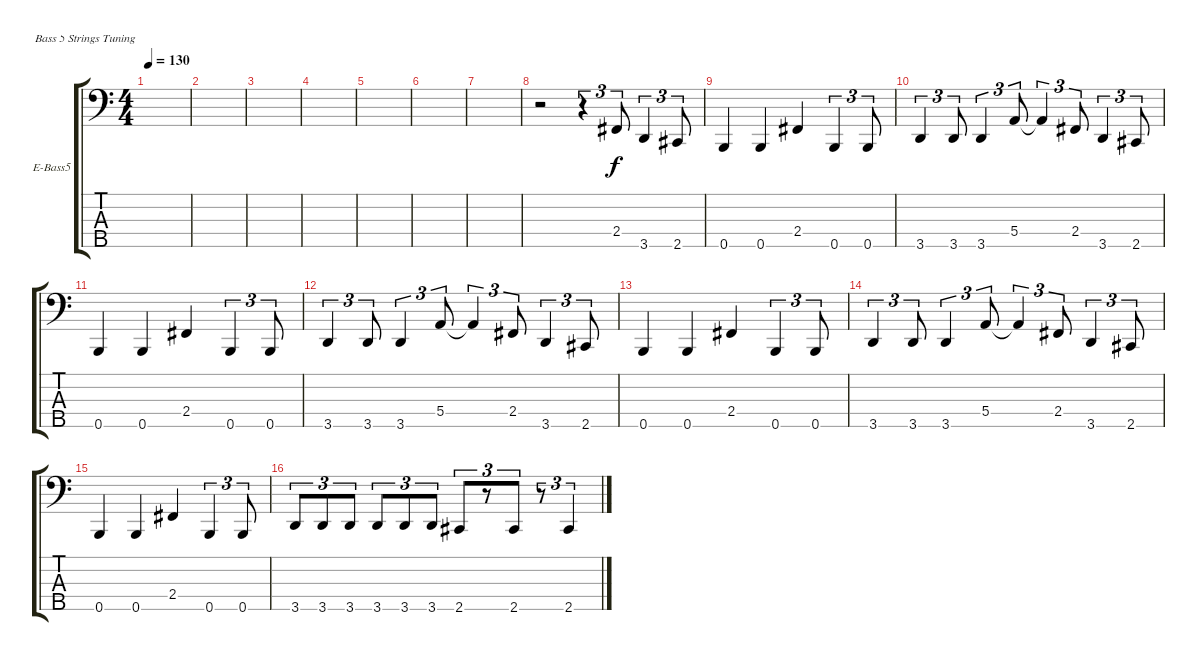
\defaultSystemsLayout 4
\bracketExtendMode groupsimilarinstruments
\firstSystemTrackNameOrientation horizontal
\otherSystemsTrackNameOrientation horizontal
\track ("Electric Bass" "E-Bass5") {instrument electricbassfinger}
\staff {score tabs}
\tuning (G2 D2 A1 E1 B0)
\ts (4 4)
\tempo 130
\clef f4
\ks c
|
|
|
|
|
|
|
r.2 r.4{tu (3 2)} 2.4.8{tu (3 2)} 3.5.4{tu (3 2)} 2.5.8{tu (3 2)} |
0.5.4 0.5.4 2.4.4 0.5.4{tu (3 2)} 0.5.8{tu (3 2)} |
3.5.4{tu (3 2)} 3.5.8{tu (3 2)} 3.5.4{tu (3 2)} 5.4.8{tu (3 2)} 5.4{t}.4{tu (3 2)} 2.4.8{tu (3 2)} 3.5.4{tu (3 2)} 2.5.8{tu (3 2)} |
0.5.4 0.5.4 2.4.4 0.5.4{tu (3 2)} 0.5.8{tu (3 2)} |
3.5.4{tu (3 2)} 3.5.8{tu (3 2)} 3.5.4{tu (3 2)} 5.4.8{tu (3 2)} 5.4{t}.4{tu (3 2)} 2.4.8{tu (3 2)} 3.5.4{tu (3 2)} 2.5.8{tu (3 2)} |
0.5.4 0.5.4 2.4.4 0.5.4{tu (3 2)} 0.5.8{tu (3 2)} |
3.5.4{tu (3 2)} 3.5.8{tu (3 2)} 3.5.4{tu (3 2)} 5.4.8{tu (3 2)} 5.4{t}.4{tu (3 2)} 2.4.8{tu (3 2)} 3.5.4{tu (3 2)} 2.5.8{tu (3 2)} |
0.5.4 0.5.4 2.4.4 0.5.4{tu (3 2)} 0.5.8{tu (3 2)} |
3.5.8{tu (3 2)} 3.5.8{tu (3 2)} 3.5.8{tu (3 2)} 3.5.8{tu (3 2)} 3.5.8{tu (3 2)} 3.5.8{tu (3 2)} 2.5.8{tu (3 2)} r.8{tu (3 2)} 2.5.8{tu (3 2)} r.8{tu (3 2)} 2.5.4{tu (3 2)}
